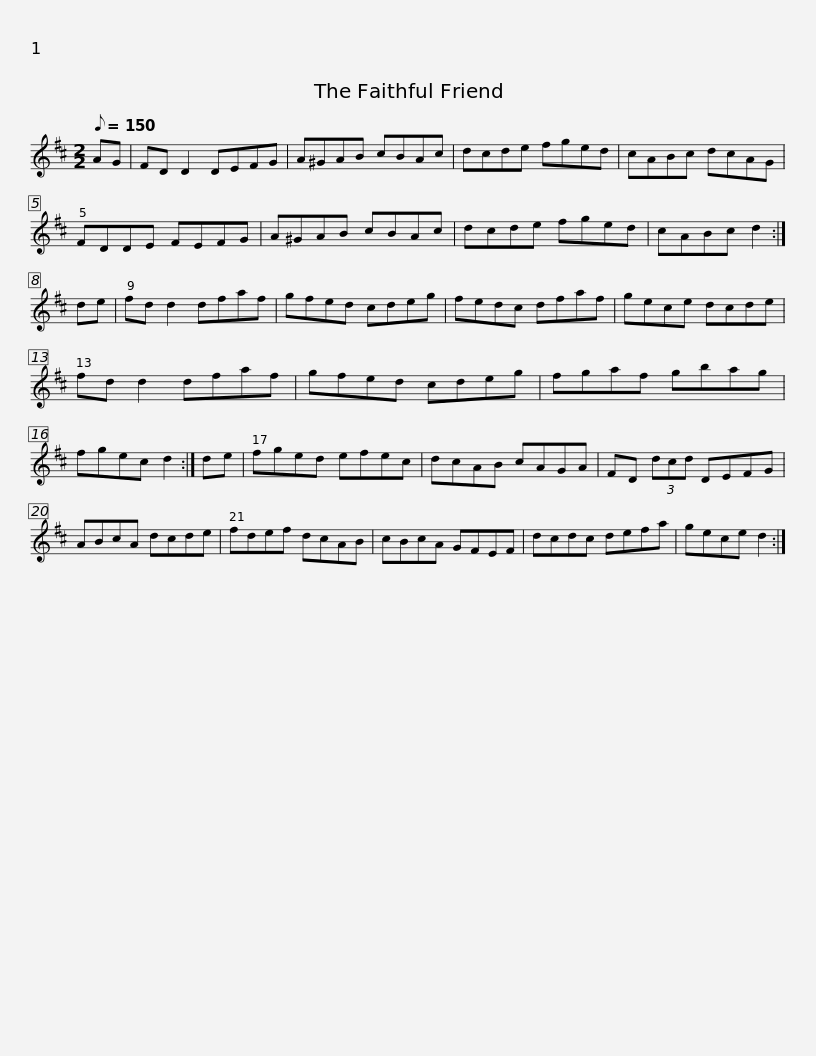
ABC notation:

X:1
L:1/8
Q:1/8=150
M:2/2
I:linebreak $
K:D
V:1 treble
V:1
 AG | FD D2 DEFG | A^GAB cBAc | dcde fged | cABc dcAG | %5
 FDDE FEFG |$ A^GAB cBAc | dcde fged | cABc d2 :| de | %10
 fd d2 dfaf | gfed cdeg |$ fedc dfaf | gece dcde | fd d2 dfaf | %15
 gfed cdeg | fgaf gbag | fgec d2 :|$ de | fged efec | %20
 dcAB cAGA | FD (3dcd DEFG | ABcA dcde | fdef dcAB |$ cBcA GFEF | %25
 dcdc defa | gece d2 :| %27
